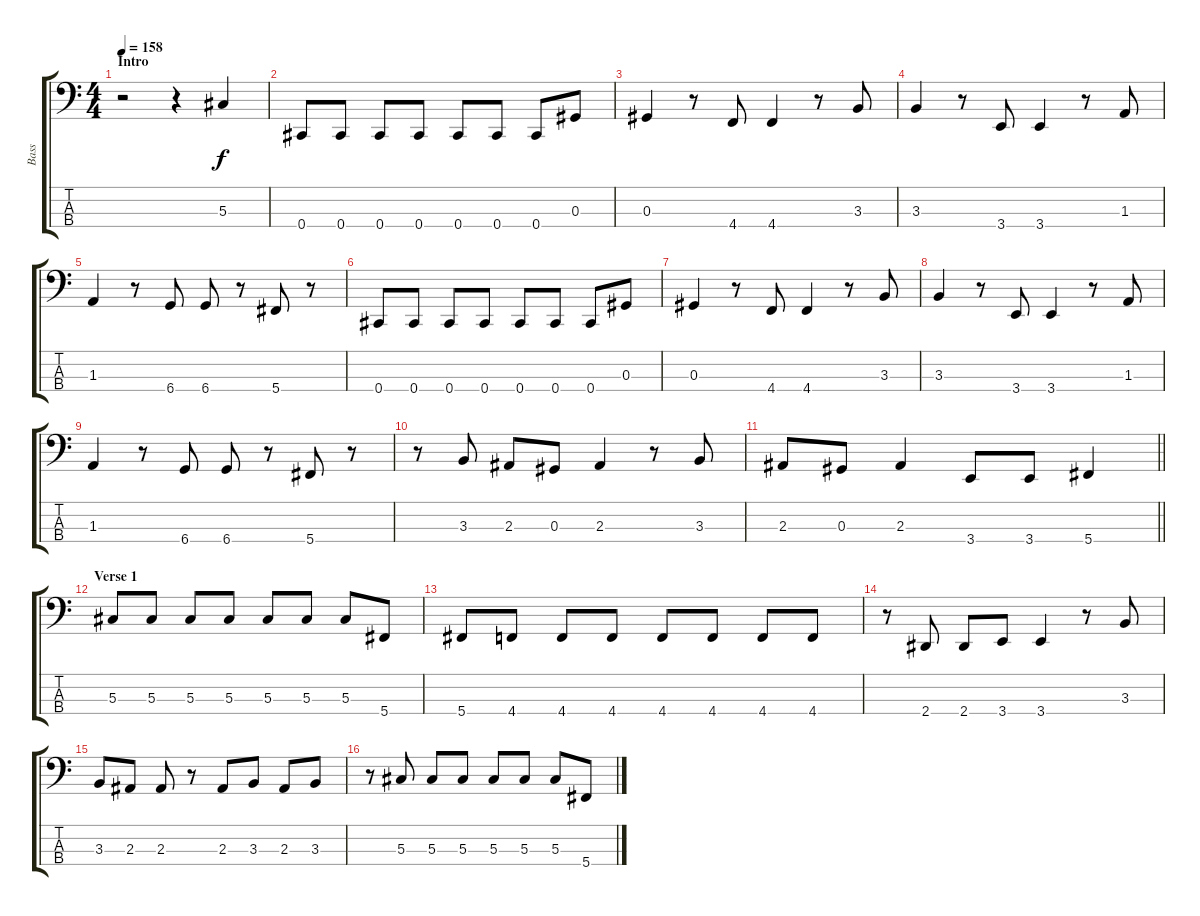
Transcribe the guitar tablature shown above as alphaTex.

\track ("Bass" "Bass") {instrument electricbasspick}
\staff {score tabs}
\tuning (Gb2 Db2 Ab1 Db1) {hide}
\ts (4 4)
\section ("" "Intro")
\tempo 158
\clef f4
\ks c
r.2{dy f instrument electricbasspick} r.4 5.3.4 |
0.4.8 0.4.8 0.4.8 0.4.8 0.4.8 0.4.8 0.4.8 0.3.8 |
0.3.4 r.8 4.4.8 4.4.4 r.8 3.3.8 |
3.3.4 r.8 3.4.8 3.4.4 r.8 1.3.8 |
1.3.4 r.8 6.4.8 6.4.8 r.8 5.4.8 r.8 |
0.4.8 0.4.8 0.4.8 0.4.8 0.4.8 0.4.8 0.4.8 0.3.8 |
0.3.4 r.8 4.4.8 4.4.4 r.8 3.3.8 |
3.3.4 r.8 3.4.8 3.4.4 r.8 1.3.8 |
1.3.4 r.8 6.4.8 6.4.8 r.8 5.4.8 r.8 |
r.8 3.3.8 2.3.8 0.3.8 2.3.4 r.8 3.3.8 |
\barLineRight lightlight
2.3.8 0.3.8 2.3.4 3.4.8 3.4.8 5.4.4 |
\section ("" "Verse 1")
5.3.8 5.3.8 5.3.8 5.3.8 5.3.8 5.3.8 5.3.8 5.4.8 |
5.4.8 4.4.8 4.4.8 4.4.8 4.4.8 4.4.8 4.4.8 4.4.8 |
r.8 2.4.8 2.4.8 3.4.8 3.4.4 r.8 3.3.8 |
3.3.8 2.3.8 2.3.8 r.8 2.3.8 3.3.8 2.3.8 3.3.8 |
r.8 5.3.8 5.3.8 5.3.8 5.3.8 5.3.8 5.3.8 5.4.8
